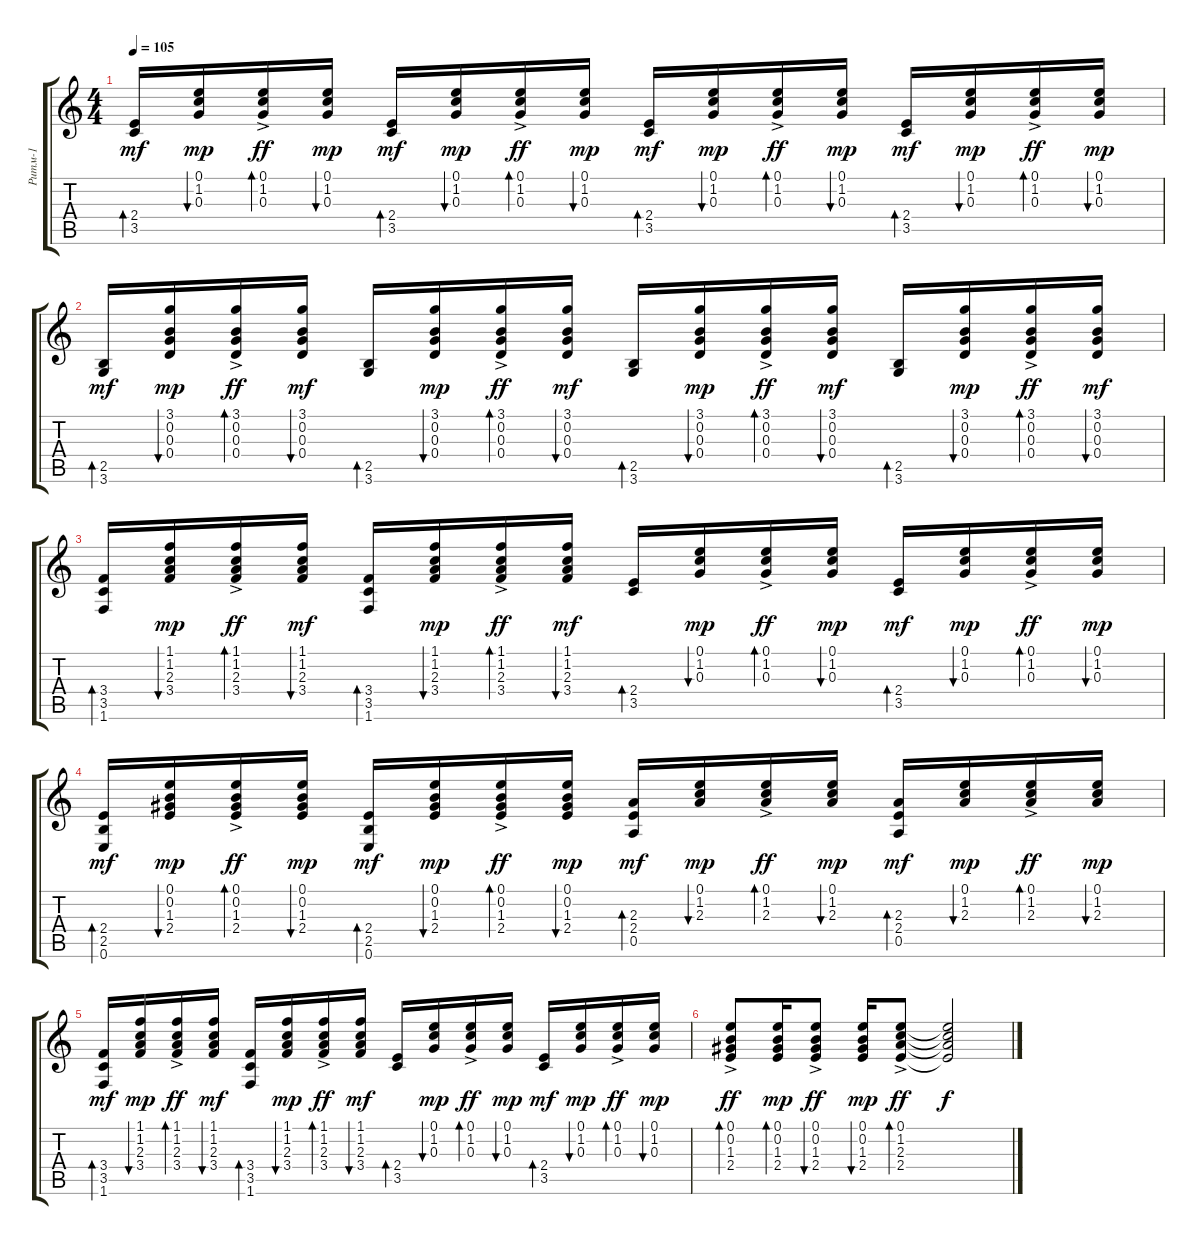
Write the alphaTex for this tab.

\track ("Ритм-1" "Ритм-1") {instrument acousticguitarsteel}
\staff {score tabs}
\tuning (E4 B3 G3 D3 A2 E2) {hide}
\ts (4 4)
\tempo 105
\clef g2
\ks c
(2.4 3.5).16{bd 60 dy mf} (0.1 1.2 0.3).16{bu 60 dy mp} (0.1{ac} 1.2{ac} 0.3{ac}).16{bd 60 dy ff} (0.1 1.2 0.3).16{bu 60 dy mp} (2.4 3.5).16{bd 60 dy mf} (0.1 1.2 0.3).16{bu 60 dy mp} (0.1{ac} 1.2{ac} 0.3{ac}).16{bd 60 dy ff} (0.1 1.2 0.3).16{bu 60 dy mp} (2.4 3.5).16{bd 60 dy mf} (0.1 1.2 0.3).16{bu 60 dy mp} (0.1{ac} 1.2{ac} 0.3{ac}).16{bd 60 dy ff} (0.1 1.2 0.3).16{bu 60 dy mp} (2.4 3.5).16{bd 60 dy mf} (0.1 1.2 0.3).16{bu 60 dy mp} (0.1{ac} 1.2{ac} 0.3{ac}).16{bd 60 dy ff} (0.1 1.2 0.3).16{bu 60 dy mp} |
(2.5 3.6).16{bd 60 dy mf} (3.1 0.2 0.3 0.4).16{bu 60 dy mp} (3.1{ac} 0.2{ac} 0.3{ac} 0.4{ac}).16{bd 60 dy ff} (3.1 0.2 0.3 0.4).16{bu 60 dy mf} (2.5 3.6).16{bd 60} (3.1 0.2 0.3 0.4).16{bu 60 dy mp} (3.1{ac} 0.2{ac} 0.3{ac} 0.4{ac}).16{bd 60 dy ff} (3.1 0.2 0.3 0.4).16{bu 60 dy mf} (2.5 3.6).16{bd 60} (3.1 0.2 0.3 0.4).16{bu 60 dy mp} (3.1{ac} 0.2{ac} 0.3{ac} 0.4{ac}).16{bd 60 dy ff} (3.1 0.2 0.3 0.4).16{bu 60 dy mf} (2.5 3.6).16{bd 60} (3.1 0.2 0.3 0.4).16{bu 60 dy mp} (3.1{ac} 0.2{ac} 0.3{ac} 0.4{ac}).16{bd 60 dy ff} (3.1 0.2 0.3 0.4).16{bu 60 dy mf} |
(3.4 3.5 1.6).16{bd 60} (1.1 1.2 2.3 3.4).16{bu 60 dy mp} (1.1{ac} 1.2{ac} 2.3{ac} 3.4{ac}).16{bd 60 dy ff} (1.1 1.2 2.3 3.4).16{bu 60 dy mf} (3.4 3.5 1.6).16{bd 60} (1.1 1.2 2.3 3.4).16{bu 60 dy mp} (1.1{ac} 1.2{ac} 2.3{ac} 3.4{ac}).16{bd 60 dy ff} (1.1 1.2 2.3 3.4).16{bu 60 dy mf} (2.4 3.5).16{bd 60} (0.1 1.2 0.3).16{bu 60 dy mp} (0.1{ac} 1.2{ac} 0.3{ac}).16{bd 60 dy ff} (0.1 1.2 0.3).16{bu 60 dy mp} (2.4 3.5).16{bd 60 dy mf} (0.1 1.2 0.3).16{bu 60 dy mp} (0.1{ac} 1.2{ac} 0.3{ac}).16{bd 60 dy ff} (0.1 1.2 0.3).16{bu 60 dy mp} |
(2.4 2.5 0.6).16{bd 60 dy mf} (0.1 0.2 1.3 2.4).16{bu 60 dy mp} (0.1{ac} 0.2{ac} 1.3{ac} 2.4{ac}).16{bd 60 dy ff} (0.1 0.2 1.3 2.4).16{bu 60 dy mp} (2.4 2.5 0.6).16{bd 60 dy mf} (0.1 0.2 1.3 2.4).16{bu 60 dy mp} (0.1{ac} 0.2{ac} 1.3{ac} 2.4{ac}).16{bd 60 dy ff} (0.1 0.2 1.3 2.4).16{bu 60 dy mp} (2.3 2.4 0.5).16{bd 60 dy mf} (0.1 1.2 2.3).16{bu 60 dy mp} (0.1{ac} 1.2{ac} 2.3{ac}).16{bd 60 dy ff} (0.1 1.2 2.3).16{bu 60 dy mp} (2.3 2.4 0.5).16{bd 60 dy mf} (0.1 1.2 2.3).16{bu 60 dy mp} (0.1{ac} 1.2{ac} 2.3{ac}).16{bd 60 dy ff} (0.1 1.2 2.3).16{bu 60 dy mp} |
(3.4 3.5 1.6).16{bd 60 dy mf} (1.1 1.2 2.3 3.4).16{bu 60 dy mp} (1.1{ac} 1.2{ac} 2.3{ac} 3.4{ac}).16{bd 60 dy ff} (1.1 1.2 2.3 3.4).16{bu 60 dy mf} (3.4 3.5 1.6).16{bd 60} (1.1 1.2 2.3 3.4).16{bu 60 dy mp} (1.1{ac} 1.2{ac} 2.3{ac} 3.4{ac}).16{bd 60 dy ff} (1.1 1.2 2.3 3.4).16{bu 60 dy mf} (2.4 3.5).16{bd 60} (0.1 1.2 0.3).16{bu 60 dy mp} (0.1{ac} 1.2{ac} 0.3{ac}).16{bd 60 dy ff} (0.1 1.2 0.3).16{bu 60 dy mp} (2.4 3.5).16{bd 60 dy mf} (0.1 1.2 0.3).16{bu 60 dy mp} (0.1{ac} 1.2{ac} 0.3{ac}).16{bd 60 dy ff} (0.1 1.2 0.3).16{bu 60 dy mp} |
(0.1{ac} 0.2{ac} 1.3{ac} 2.4{ac}).8{bd 30 dy ff} (0.1 0.2 1.3 2.4).16{bd 30 dy mp} (0.1{ac} 0.2{ac} 1.3{ac} 2.4{ac}).8{bu 30 dy ff} (0.1 0.2 1.3 2.4).16{bu 30 dy mp} (0.1{ac} 1.2{ac} 2.3{ac} 2.4{ac}).8{bd 30 dy ff} (0.1{t} 1.2{t} 2.3{t} 2.4{t}).2{dy f}
